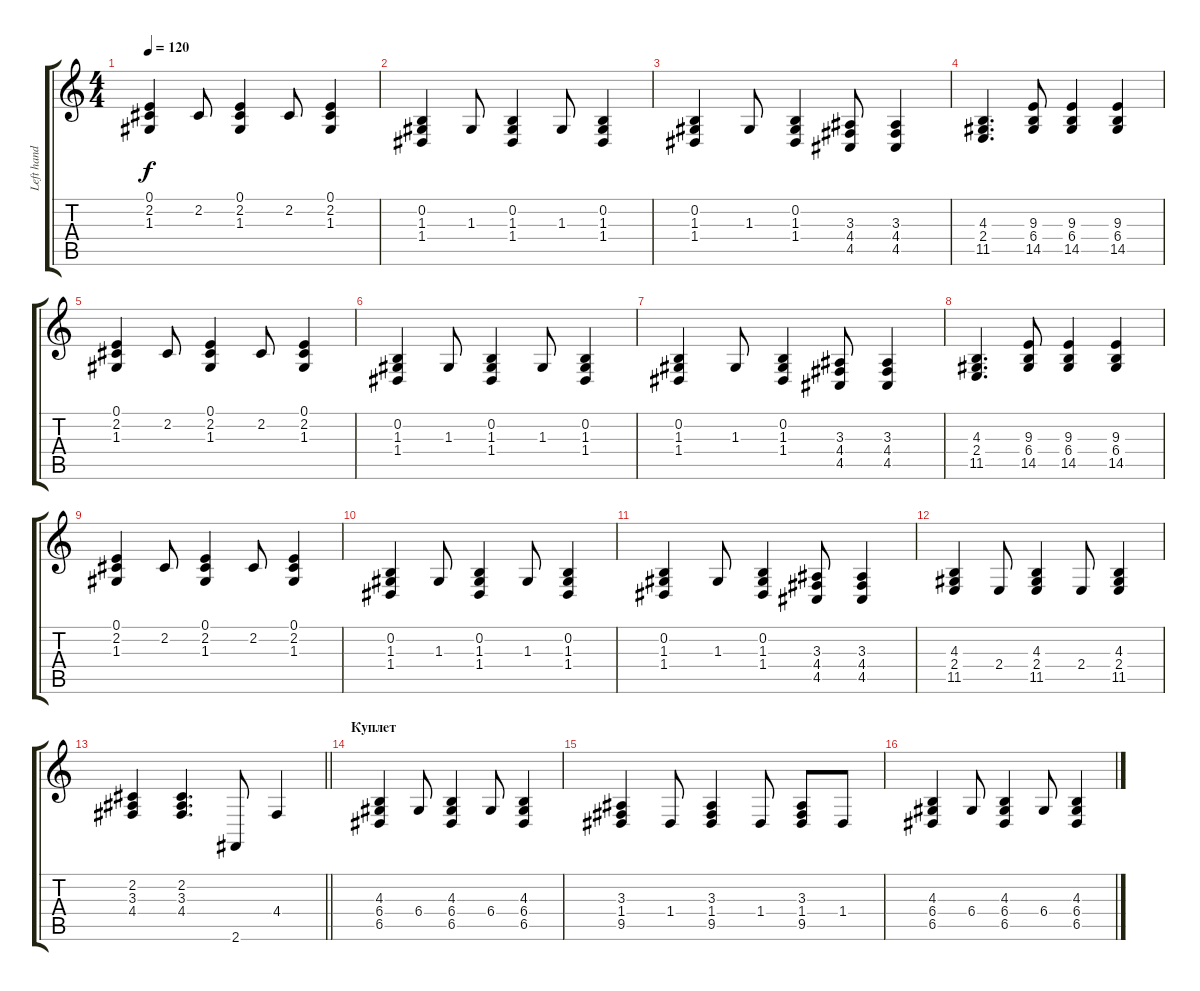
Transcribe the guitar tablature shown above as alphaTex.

\track ("Left hand" "Left hand") {instrument acousticgrandpiano}
\staff {score tabs}
\tuning (E4 B3 G3 D3 A2 E2) {hide}
\ts (4 4)
\tempo 120
\clef g2
\ks c
(0.1 2.2 1.3).4{dy f} 2.2.8 (0.1 2.2 1.3).4 2.2.8 (0.1 2.2 1.3).4 |
(0.2 1.3 1.4).4 1.3.8 (0.2 1.3 1.4).4 1.3.8 (0.2 1.3 1.4).4 |
(0.2 1.3 1.4).4 1.3.8 (0.2 1.3 1.4).4 (3.3 4.4 4.5).8 (3.3 4.4 4.5).4 |
(4.3 2.4 11.5).4{d} (9.3 6.4 14.5).8 (9.3 6.4 14.5).4 (9.3 6.4 14.5).4 |
(0.1 2.2 1.3).4 2.2.8 (0.1 2.2 1.3).4 2.2.8 (0.1 2.2 1.3).4 |
(0.2 1.3 1.4).4 1.3.8 (0.2 1.3 1.4).4 1.3.8 (0.2 1.3 1.4).4 |
(0.2 1.3 1.4).4 1.3.8 (0.2 1.3 1.4).4 (3.3 4.4 4.5).8 (3.3 4.4 4.5).4 |
(4.3 2.4 11.5).4{d} (9.3 6.4 14.5).8 (9.3 6.4 14.5).4 (9.3 6.4 14.5).4 |
(0.1 2.2 1.3).4 2.2.8 (0.1 2.2 1.3).4 2.2.8 (0.1 2.2 1.3).4 |
(0.2 1.3 1.4).4 1.3.8 (0.2 1.3 1.4).4 1.3.8 (0.2 1.3 1.4).4 |
(0.2 1.3 1.4).4 1.3.8 (0.2 1.3 1.4).4 (3.3 4.4 4.5).8 (3.3 4.4 4.5).4 |
(4.3 2.4 11.5).4 2.4.8 (4.3 2.4 11.5).4 2.4.8 (4.3 2.4 11.5).4 |
\barLineRight lightlight
(2.2 3.3 4.4).4 (2.2 3.3 4.4).4{d} 2.6.8 4.4.4 |
\section ("" "Куплет")
(4.3 6.4 6.5).4 6.4.8 (4.3 6.4 6.5).4 6.4.8 (4.3 6.4 6.5).4 |
(3.3 1.4 9.5).4 1.4.8 (3.3 1.4 9.5).4 1.4.8 (3.3 1.4 9.5).8 1.4.8 |
(4.3 6.4 6.5).4 6.4.8 (4.3 6.4 6.5).4 6.4.8 (4.3 6.4 6.5).4
